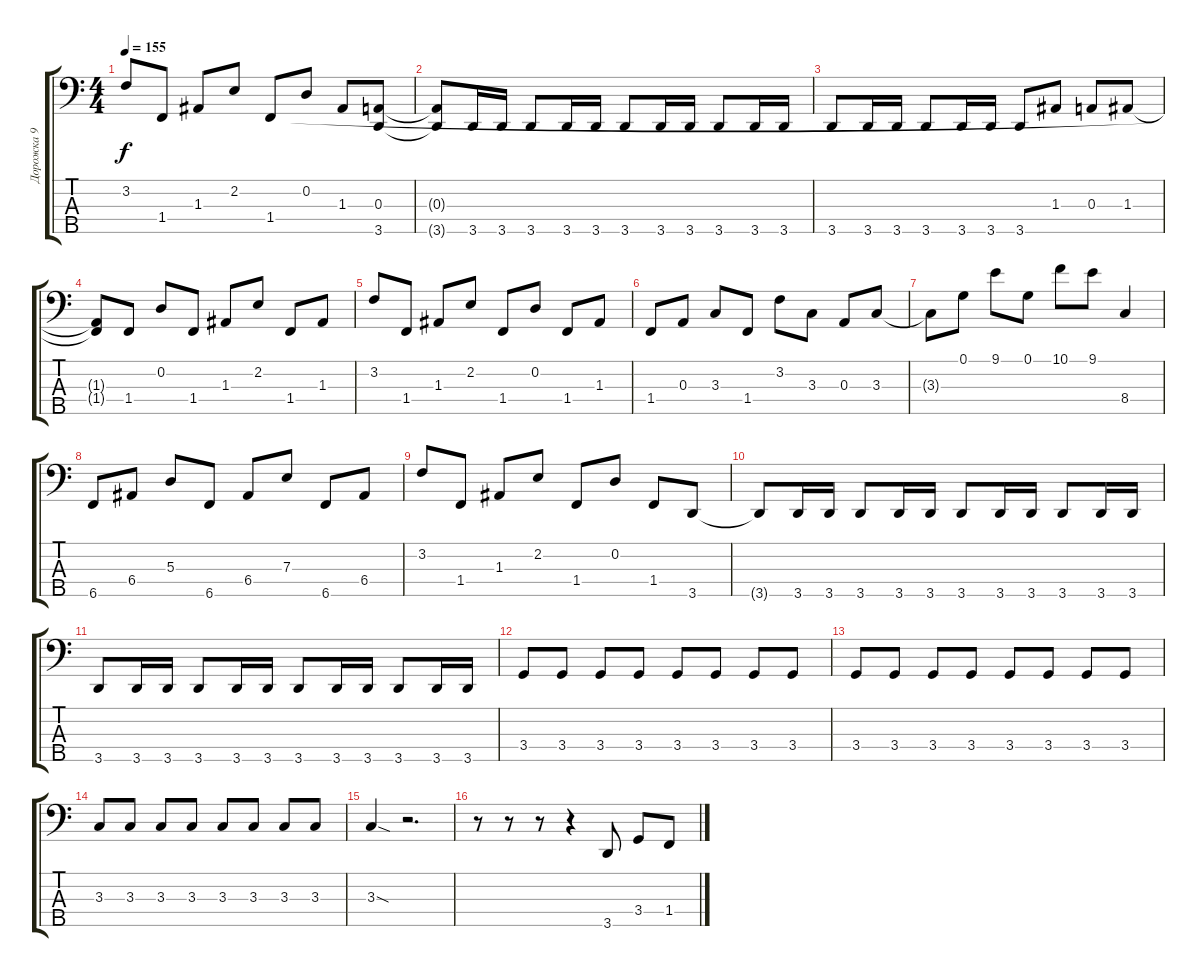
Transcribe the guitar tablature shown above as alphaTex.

\track ("Дорожка 9" "Дорожка 9") {instrument electricbassfinger}
\staff {score tabs}
\tuning (G2 D2 A1 E1 B0) {hide}
\ts (4 4)
\tempo 155
\clef f4
\ks c
3.2.8{dy f} 1.4.8 1.3.8 2.2.8 1.4.8 0.2.8 1.3.8 (0.3 3.5).8 |
(0.3{t} 3.5{t}).8 3.5.16 3.5.16 3.5.8 3.5.16 3.5.16 3.5.8 3.5.16 3.5.16 3.5.8 3.5.16 3.5.16 |
3.5.8 3.5.16 3.5.16 3.5.8 3.5.16 3.5.16 3.5.8 1.3.8 0.3.8 1.3.8 |
(1.3{t} 1.4{t}).8 1.4.8 0.2.8 1.4.8 1.3.8 2.2.8 1.4.8 1.3.8 |
3.2.8 1.4.8 1.3.8 2.2.8 1.4.8 0.2.8 1.4.8 1.3.8 |
1.4.8 0.3.8 3.3.8 1.4.8 3.2.8 3.3.8 0.3.8 3.3.8 |
3.3{t}.8 0.1.8 9.1.8 0.1.8 10.1.8 9.1.8 8.4.4 |
6.5.8 6.4.8 5.3.8 6.5.8 6.4.8 7.3.8 6.5.8 6.4.8 |
3.2.8 1.4.8 1.3.8 2.2.8 1.4.8 0.2.8 1.4.8 3.5.8 |
3.5{t}.8 3.5.16 3.5.16 3.5.8 3.5.16 3.5.16 3.5.8 3.5.16 3.5.16 3.5.8 3.5.16 3.5.16 |
3.5.8 3.5.16 3.5.16 3.5.8 3.5.16 3.5.16 3.5.8 3.5.16 3.5.16 3.5.8 3.5.16 3.5.16 |
3.4.8 3.4.8 3.4.8 3.4.8 3.4.8 3.4.8 3.4.8 3.4.8 |
3.4.8 3.4.8 3.4.8 3.4.8 3.4.8 3.4.8 3.4.8 3.4.8 |
3.3.8 3.3.8 3.3.8 3.3.8 3.3.8 3.3.8 3.3.8 3.3.8 |
3.3{sod}.4 r.2{d} |
r.8 r.8 r.8 r.4 3.5.8 3.4.8 1.4.8
